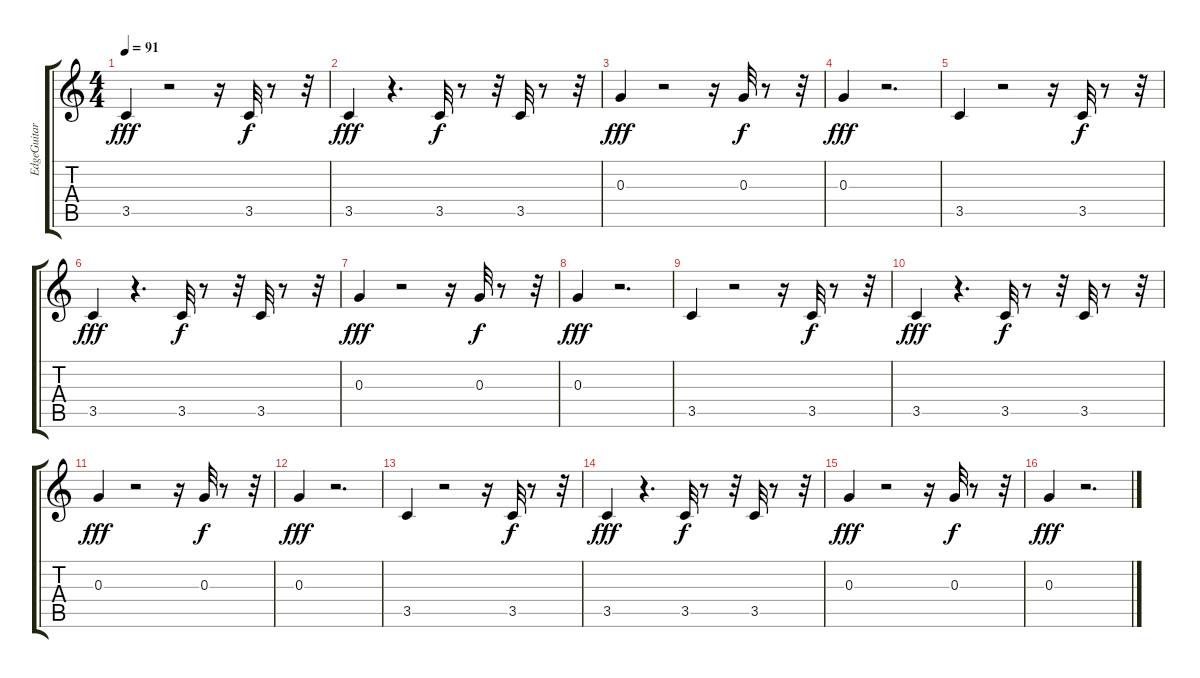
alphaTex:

\track ("EdgeGuitar" "EdgeGuitar") {instrument distortionguitar}
\staff {score tabs}
\tuning (E4 B3 G3 D3 A2 E2) {hide}
\ts (4 4)
\tempo 91
\clef g2
\ks c
3.5.4{dy fff} r.2 r.16 3.5.32{dy f} r.8 r.32 |
3.5.4{dy fff} r.4{d} 3.5.32{dy f} r.8 r.32 3.5.32 r.8 r.32 |
0.3.4{dy fff} r.2 r.16 0.3.32{dy f} r.8 r.32 |
0.3.4{dy fff} r.2{d} |
3.5.4 r.2 r.16 3.5.32{dy f} r.8 r.32 |
3.5.4{dy fff} r.4{d} 3.5.32{dy f} r.8 r.32 3.5.32 r.8 r.32 |
0.3.4{dy fff} r.2 r.16 0.3.32{dy f} r.8 r.32 |
0.3.4{dy fff} r.2{d} |
3.5.4 r.2 r.16 3.5.32{dy f} r.8 r.32 |
3.5.4{dy fff} r.4{d} 3.5.32{dy f} r.8 r.32 3.5.32 r.8 r.32 |
0.3.4{dy fff} r.2 r.16 0.3.32{dy f} r.8 r.32 |
0.3.4{dy fff} r.2{d} |
3.5.4 r.2 r.16 3.5.32{dy f} r.8 r.32 |
3.5.4{dy fff} r.4{d} 3.5.32{dy f} r.8 r.32 3.5.32 r.8 r.32 |
0.3.4{dy fff} r.2 r.16 0.3.32{dy f} r.8 r.32 |
0.3.4{dy fff} r.2{d}
